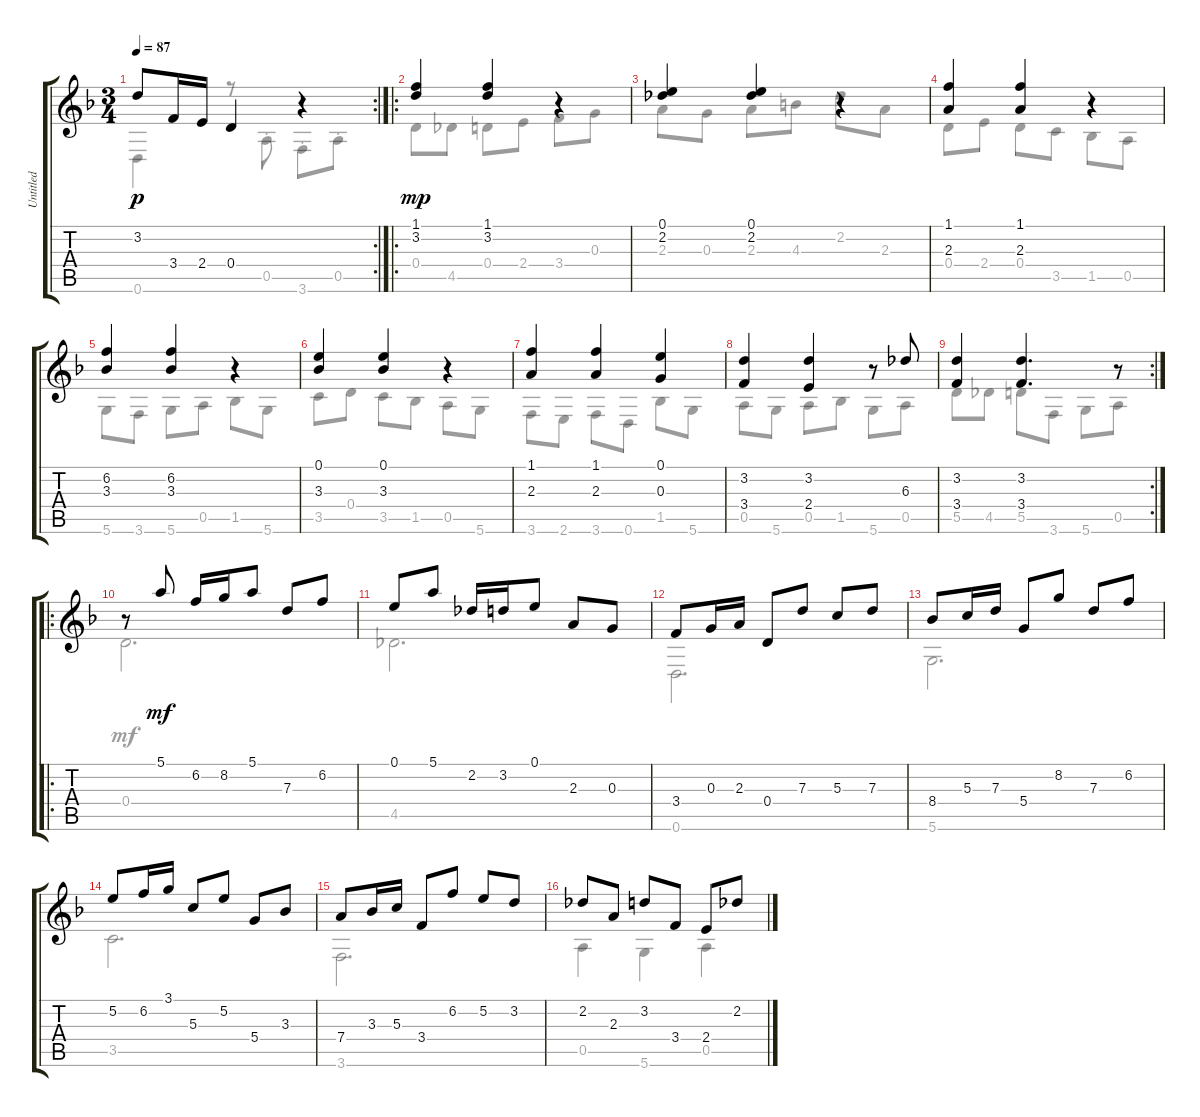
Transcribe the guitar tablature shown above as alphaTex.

\track ("Untitled" "Untitled") {instrument acousticguitarnylon}
\staff {score tabs}
\tuning (E4 B3 G3 D3 A2 D2) {hide}
\voice
\rc 2
\ts (3 4)
\tempo 87
\clef g2
\ks f
3.2.8{dy p} 3.4.16 2.4.16 0.4.4 r.4 |
\ro
(1.1 3.2).4{dy mp} (1.1 3.2).4 r.4 |
(0.1 2.2).4 (0.1 2.2).4 r.4 |
(1.1 2.3).4 (1.1 2.3).4 r.4 |
(6.2 3.3).4 (6.2 3.3).4 r.4 |
(0.1 3.3).4 (0.1 3.3).4 r.4 |
(1.1 2.3).4 (1.1 2.3).4 (0.1 0.3).4 |
(3.2 3.4).4 (3.2 2.4).4 r.8 6.3.8 |
\rc 2
(3.2 3.4).4 (3.2 3.4).4{d} r.8 |
\ro
r.8 5.1.8{dy mf} 6.2.16 8.2.16 5.1.8 7.3.8 6.2.8 |
0.1.8 5.1.8 2.2.16 3.2.16 0.1.8 2.3.8 0.3.8 |
3.4.8 0.3.16 2.3.16 0.4.8 7.3.8 5.3.8 7.3.8 |
8.4.8 5.3.16 7.3.16 5.4.8 8.2.8 7.3.8 6.2.8 |
5.2.8 6.2.16 3.1.16 5.3.8 5.2.8 5.4.8 3.3.8 |
7.4.8 3.3.16 5.3.16 3.4.8 6.2.8 5.2.8 3.2.8 |
2.2.8 2.3.8 3.2.8 3.4.8 2.4.8 2.2.8
\voice
\clef g2
\ottava regular
\simile none
\ks f
0.6.4{dy p} r.8 0.5{st}.8 3.6{st}.8 0.5{st}.8 |
0.4.8{dy mp} 4.5.8 0.4.8 2.4.8 3.4.8 0.3.8 |
2.3.8 0.3.8 2.3.8 4.3.8 2.2.8 2.3.8 |
0.4.8 2.4.8 0.4.8 3.5.8 1.5.8 0.5.8 |
5.6.8 3.6.8 5.6.8 0.5.8 1.5.8 5.6.8 |
3.5.8 0.4.8 3.5.8 1.5.8 0.5.8 5.6.8 |
3.6.8 2.6.8 3.6.8 0.6.8 1.5.8 5.6.8 |
0.5.8 5.6.8 0.5.8 1.5.8 5.6.8 0.5.8 |
5.5.8 4.5.8 5.5.8 3.6.8 5.6.8 0.5.8 |
0.4.2{d dy mf} |
4.5.2{d} |
0.6.2{d} |
5.6.2{d} |
3.5.2{d} |
3.6.2{d} |
0.5.4 5.6.4 0.5.4
